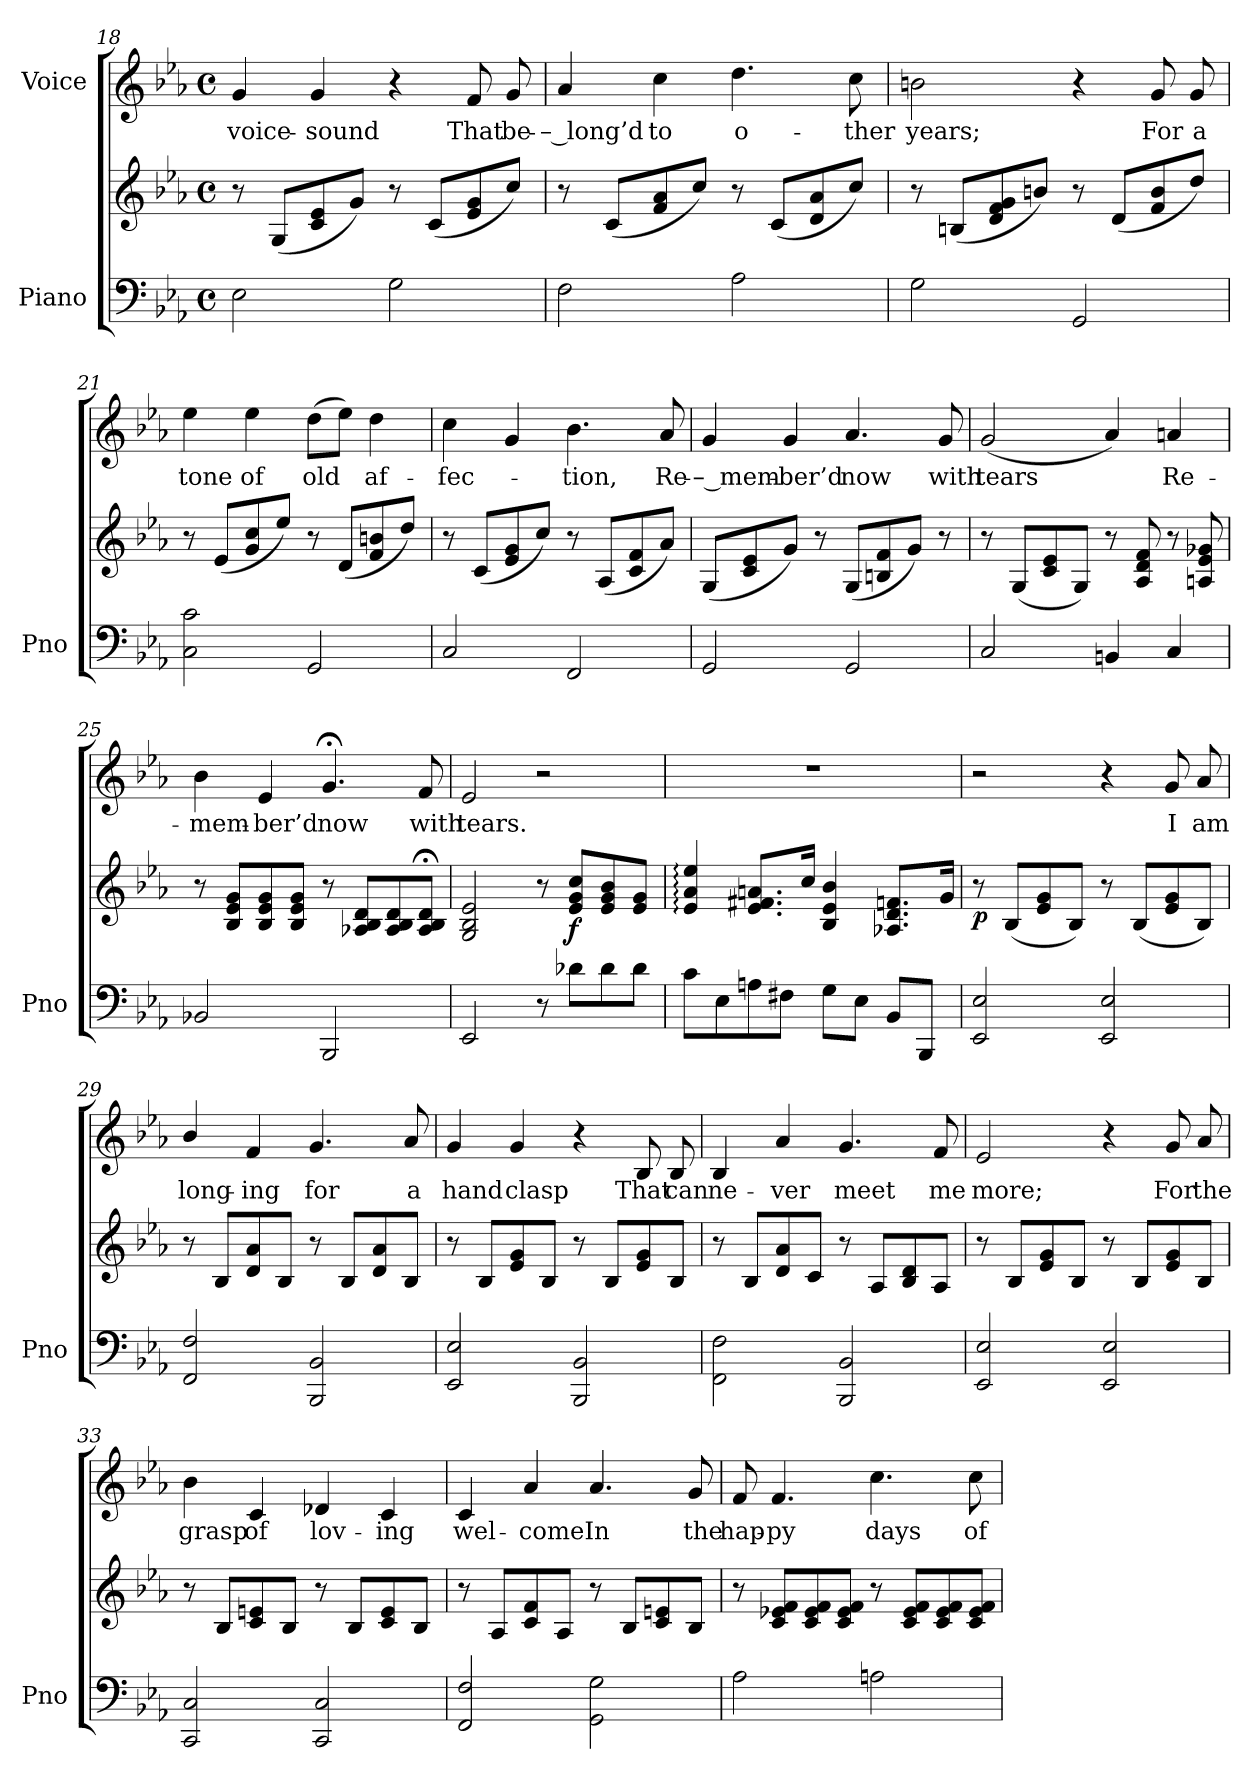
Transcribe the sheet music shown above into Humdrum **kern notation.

**kern	**kern	**dynam	**kern	**text
*part2	*part2	*part2	*part1	*part1
*staff3	*staff2	*staff2/3	*staff1	*staff1
*I"Piano	*	*	*I"Voice	*
*I'Pno	*	*	*	*
*clefF4	*clefG2	*	*clefG2	*
*k[b-e-a-]	*k[b-e-a-]	*	*k[b-e-a-]	*
*M4/4	*M4/4	*	*M4/4	*
*met(c)	*met(c)	*	*met(c)	*
=18	=18	=18	=18	=18
!	!	!	!	!LO:LY:b
2E-\	8r	.	4g/	voice-
.	(<8G/L	.	.	.
!	!	!	!	!LO:LY:b
.	8c/ 8e-/	.	4g/	-sound
.	8g/J)	.	.	.
2G\	8r	.	4r	.
.	(<8c/L	.	.	.
!	!	!	!	!LO:LY:b
.	8e-/ 8g/	.	8f/	That
!	!	!	!	!LO:LY:b
.	8cc/J)	.	8g/	be-
!!LO:LB:g=z
=19	=19	=19	=19	=19
!	!	!	!	!LO:LY:b
2F\	8r	.	4a-/	-– long’d
.	(<8c/L	.	.	.
!	!	!	!	!LO:LY:b
.	8f/ 8a-/	.	4cc\	to
.	8cc/J)	.	.	.
!	!	!	!	!LO:LY:b
2A-\	8r	.	4.dd\	o-
.	(<8c/L	.	.	.
.	8d/ 8a-/	.	.	.
!	!	!	!	!LO:LY:b
.	8cc/J)	.	8cc\	-ther
=20	=20	=20	=20	=20
!	!	!	!	!LO:LY:b
2G\	8r	.	2bn\	years;
.	(<8Bn/L	.	.	.
.	8d/ 8f/ 8g/	.	.	.
.	8bn/J)	.	.	.
2GG/	8r	.	4r	.
.	(<8d/L	.	.	.
!	!	!	!	!LO:LY:b
.	8f/ 8b/	.	8g/	For
!	!	!	!	!LO:LY:b
.	8dd/J)	.	8g/	a
=21	=21	=21	=21	=21
!	!	!	!	!LO:LY:b
2C\ 2c\	8r	.	4ee-\	tone
.	(<8e-/L	.	.	.
!	!	!	!	!LO:LY:b
.	8g/ 8cc/	.	4ee-\	of
.	8ee-/J)	.	.	.
!	!	!	!	!LO:LY:b
2GG/	8r	.	(>8dd\L	old
.	(<8d/L	.	8ee-\J)	.
!	!	!	!	!LO:LY:b
.	8f/ 8bn/	.	4dd\	af-
.	8dd/J)	.	.	.
=22	=22	=22	=22	=22
!	!	!	!	!LO:LY:b
2C/	8r	.	4cc\	-fec-
.	(<8c/L	.	.	.
.	8e-/ 8g/	.	4g/	.
.	8cc/J)	.	.	.
!	!	!	!	!LO:LY:b
2FF/	8r	.	4.b-\	-tion,
.	(<8A-/L	.	.	.
.	8c/ 8f/	.	.	.
!	!	!	!	!LO:LY:b
.	8a-/J)	.	8a-/	Re-
!!LO:LB:g=z
=23	=23	=23	=23	=23
!	!	!	!	!LO:LY:b
2GG/	(<8G/L	.	4g/	-– mem-
.	8c/ 8e-/	.	.	.
!	!	!	!	!LO:LY:b
.	8g/J)	.	4g/	-ber’d
.	8r	.	.	.
!	!	!	!	!LO:LY:b
2GG/	(<8G/L	.	4.a-/	now
.	8Bn/ 8f/	.	.	.
.	8g/J)	.	.	.
!	!	!	!	!LO:LY:b
.	8r	.	8g/	with
=24	=24	=24	=24	=24
!	!	!	!	!LO:LY:b
2C/	8r	.	(<2g/	tears
.	(<8G/L	.	.	.
.	8c/ 8e-/	.	.	.
.	8G/J)	.	.	.
4BBn/	8r	.	4a-/)	.
.	8A-/ 8d/ 8f/	.	.	.
!	!	!	!	!LO:LY:b
4C/	8r	.	4an/	Re-
.	8An/ 8e-/ 8g-X/	.	.	.
=25	=25	=25	=25	=25
!	!	!	!	!LO:LY:b
2BB-X/	8r	.	4b-\	-mem-
.	8B-/ 8e-/ 8g/L	.	.	.
!	!	!	!	!LO:LY:b
.	8B-/ 8e-/ 8g/	.	4e-/	-ber’d
.	8B-/ 8e-/ 8g/J	.	.	.
!	!	!	!	!LO:LY:b
2BBB-/	8r	.	4.g;</	now
.	8A-X/ 8B-/ 8d/L	.	.	.
.	8A-/ 8B-/ 8d/	.	.	.
!	!	!	!	!LO:LY:b
.	8A-/;< 8B-/;< 8d/;<J	.	8f/	with
=26	=26	=26	=26	=26
!	!	!	!	!LO:LY:b
2EE-/	2G/ 2B-/ 2e-/	.	2e-/	tears.
8r	8r	.	2r	.
!	!	!LO:DY:b	!	!
8d-X\L	8e-/ 8g/ 8cc/L	f	.	.
8d-\	8e-/ 8g/ 8b-/	.	.	.
8d-\J	8e-/ 8g/J	.	.	.
!!LO:PB:g=z
=27	=27	=27	=27	=27
8c\L	4e-/: 4a-/: 4ee-/:	.	1r	.
8E-\	.	.	.	.
8An\	8.e-/ 8.f#X/ 8.an/L	.	.	.
8F#X\J	.	.	.	.
.	16cc/Jk	.	.	.
8G\L	4B-/ 4e-/ 4b-/	.	.	.
8E-\J	.	.	.	.
8BB-/L	8.A-X/ 8.d/ 8.fn/L	.	.	.
8BBB-/J	.	.	.	.
.	16g/Jk	.	.	.
=28	=28	=28	=28	=28
!	!	!LO:DY:b	!	!
2EE-/ 2E-/	8r	p	2r	.
.	(<8B-/L	.	.	.
.	8e-/ 8g/	.	.	.
.	8B-/J)	.	.	.
2EE-/ 2E-/	8r	.	4r	.
.	(<8B-/L	.	.	.
!	!	!	!	!LO:LY:b
.	8e-/ 8g/	.	8g/	I
!	!	!	!	!LO:LY:b
.	8B-/J)	.	8a-/	am
=29	=29	=29	=29	=29
!	!	!	!	!LO:LY:b
2FF/ 2F/	8r	.	4b-/	long-
.	8B-/L	.	.	.
!	!	!	!	!LO:LY:b
.	8d/ 8a-/	.	4f/	-ing
.	8B-/J	.	.	.
!	!	!	!	!LO:LY:b
2BBB-/ 2BB-/	8r	.	4.g/	for
.	8B-/L	.	.	.
.	8d/ 8a-/	.	.	.
!	!	!	!	!LO:LY:b
.	8B-/J	.	8a-/	a
!!LO:LB:g=z
=30	=30	=30	=30	=30
!	!	!	!	!LO:LY:b
2EE-/ 2E-/	8r	.	4g/	hand
.	8B-/L	.	.	.
!	!	!	!	!LO:LY:b
.	8e-/ 8g/	.	4g/	clasp
.	8B-/J	.	.	.
2BBB-/ 2BB-/	8r	.	4r	.
.	8B-/L	.	.	.
!	!	!	!	!LO:LY:b
.	8e-/ 8g/	.	8B-/	That
!	!	!	!	!LO:LY:b
.	8B-/J	.	8B-/	can
=31	=31	=31	=31	=31
!	!	!	!	!LO:LY:b
2FF\ 2F\	8r	.	4B-/	ne-
.	8B-/L	.	.	.
!	!	!	!	!LO:LY:b
.	8d/ 8a-/	.	4a-/	-ver
.	8c/J	.	.	.
!	!	!	!	!LO:LY:b
2BBB-/ 2BB-/	8r	.	4.g/	meet
.	8A-/L	.	.	.
.	8B-/ 8d/	.	.	.
!	!	!	!	!LO:LY:b
.	8A-/J	.	8f/	me
=32	=32	=32	=32	=32
!	!	!	!	!LO:LY:b
2EE-/ 2E-/	8r	.	2e-/	more;
.	8B-/L	.	.	.
.	8e-/ 8g/	.	.	.
.	8B-/J	.	.	.
2EE-/ 2E-/	8r	.	4r	.
.	8B-/L	.	.	.
!	!	!	!	!LO:LY:b
.	8e-/ 8g/	.	8g/	For
!	!	!	!	!LO:LY:b
.	8B-/J	.	8a-/	the
!!LO:LB:g=z
=33	=33	=33	=33	=33
!	!	!	!	!LO:LY:b
2CC/ 2C/	8r	.	4b-\	grasp
.	8B-/L	.	.	.
!	!	!	!	!LO:LY:b
.	8c/ 8en/	.	4c/	of
.	8B-/J	.	.	.
!	!	!	!	!LO:LY:b
2CC/ 2C/	8r	.	4d-X/	lov-
.	8B-/L	.	.	.
!	!	!	!	!LO:LY:b
.	8c/ 8e/	.	4c/	-ing
.	8B-/J	.	.	.
=34	=34	=34	=34	=34
!	!	!	!	!LO:LY:b
2FF/ 2F/	8r	.	4c/	wel-
.	8A-/L	.	.	.
!	!	!	!	!LO:LY:b
.	8c/ 8f/	.	4a-/	-come
.	8A-/J	.	.	.
!	!	!	!	!LO:LY:b
2GG\ 2G\	8r	.	4.a-/	In
.	8B-/L	.	.	.
.	8c/ 8en/	.	.	.
!	!	!	!	!LO:LY:b
.	8B-/J	.	8g/	the
=35	=35	=35	=35	=35
!	!	!	!	!LO:LY:b
2A-\	8r	.	8f/	hap-
!	!	!	!	!LO:LY:b
.	8c/ 8e-X/ 8f/L	.	4.f/	-py
.	8c/ 8e-/ 8f/	.	.	.
.	8c/ 8e-/ 8f/J	.	.	.
!	!	!	!	!LO:LY:b
2An\	8r	.	4.cc\	days
.	8c/ 8e-/ 8f/L	.	.	.
.	8c/ 8e-/ 8f/	.	.	.
!	!	!	!	!LO:LY:b
.	8c/ 8e-/ 8f/J	.	8cc\	of
=	=	=	=	=
*-	*-	*-	*-	*-
